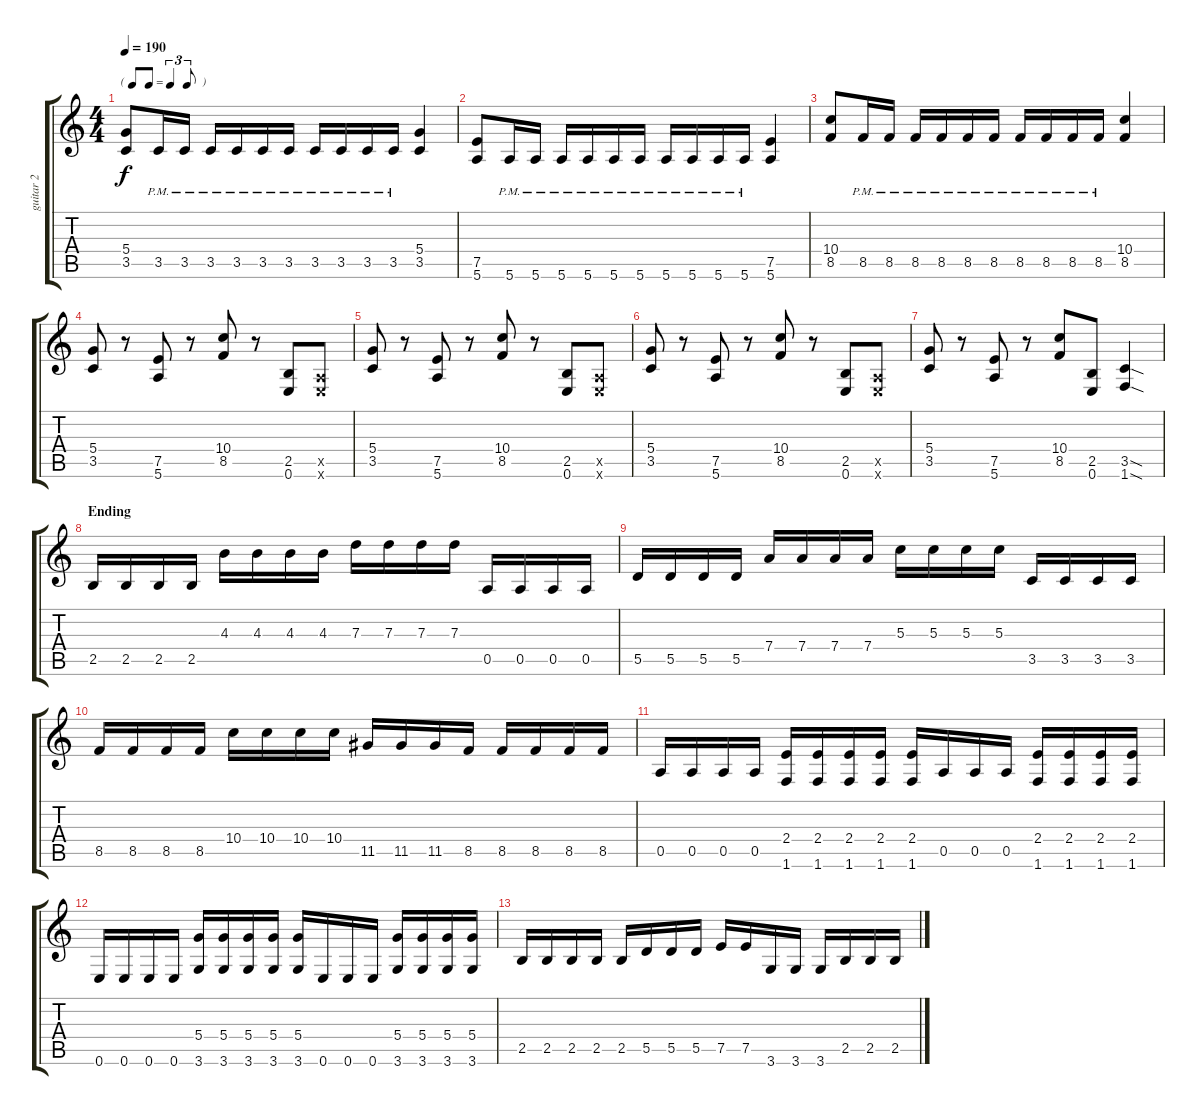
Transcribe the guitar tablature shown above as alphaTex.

\track ("guitar 2" "guitar 2") {instrument distortionguitar}
\staff {score tabs}
\tuning (E4 B3 G3 D3 A2 E2) {hide}
\ts (4 4)
\tf triplet8th
\tempo 190
\clef g2
\ks c
(5.4 3.5).8{dy f} 3.5{pm}.16 3.5{pm}.16 3.5{pm}.16 3.5{pm}.16 3.5{pm}.16 3.5{pm}.16 3.5{pm}.16 3.5{pm}.16 3.5{pm}.16 3.5{pm}.16 (5.4 3.5).4 |
(7.5 5.6).8 5.6{pm}.16 5.6{pm}.16 5.6{pm}.16 5.6{pm}.16 5.6{pm}.16 5.6{pm}.16 5.6{pm}.16 5.6{pm}.16 5.6{pm}.16 5.6{pm}.16 (7.5 5.6).4 |
(10.4 8.5).8 8.5{pm}.16 8.5{pm}.16 8.5{pm}.16 8.5{pm}.16 8.5{pm}.16 8.5{pm}.16 8.5{pm}.16 8.5{pm}.16 8.5{pm}.16 8.5{pm}.16 (10.4 8.5).4 |
(5.4 3.5).8 r.8 (7.5 5.6).8 r.8 (10.4 8.5).8 r.8 (2.5 0.6).8 (0.5{x} 0.6{x}).8 |
(5.4 3.5).8 r.8 (7.5 5.6).8 r.8 (10.4 8.5).8 r.8 (2.5 0.6).8 (0.5{x} 0.6{x}).8 |
(5.4 3.5).8 r.8 (7.5 5.6).8 r.8 (10.4 8.5).8 r.8 (2.5 0.6).8 (0.5{x} 0.6{x}).8 |
(5.4 3.5).8 r.8 (7.5 5.6).8 r.8 (10.4 8.5).8 (2.5 0.6).8 (3.5{sod} 1.6{sod}).4 |
\section ("" "Ending")
2.5.16 2.5.16 2.5.16 2.5.16 4.3.16 4.3.16 4.3.16 4.3.16 7.3.16 7.3.16 7.3.16 7.3.16 0.5.16 0.5.16 0.5.16 0.5.16 |
5.5.16 5.5.16 5.5.16 5.5.16 7.4.16 7.4.16 7.4.16 7.4.16 5.3.16 5.3.16 5.3.16 5.3.16 3.5.16 3.5.16 3.5.16 3.5.16 |
8.5.16 8.5.16 8.5.16 8.5.16 10.4.16 10.4.16 10.4.16 10.4.16 11.5.16 11.5.16 11.5.16 8.5.16 8.5.16 8.5.16 8.5.16 8.5.16 |
0.5.16 0.5.16 0.5.16 0.5.16 (2.4 1.6).16 (2.4 1.6).16 (2.4 1.6).16 (2.4 1.6).16 (2.4 1.6).16 0.5.16 0.5.16 0.5.16 (2.4 1.6).16 (2.4 1.6).16 (2.4 1.6).16 (2.4 1.6).16 |
0.6.16 0.6.16 0.6.16 0.6.16 (5.4 3.6).16 (5.4 3.6).16 (5.4 3.6).16 (5.4 3.6).16 (5.4 3.6).16 0.6.16 0.6.16 0.6.16 (5.4 3.6).16 (5.4 3.6).16 (5.4 3.6).16 (5.4 3.6).16 |
2.5.16 2.5.16 2.5.16 2.5.16 2.5.16 5.5.16 5.5.16 5.5.16 7.5.16 7.5.16 3.6.16 3.6.16 3.6.16 2.5.16 2.5.16 2.5.16
